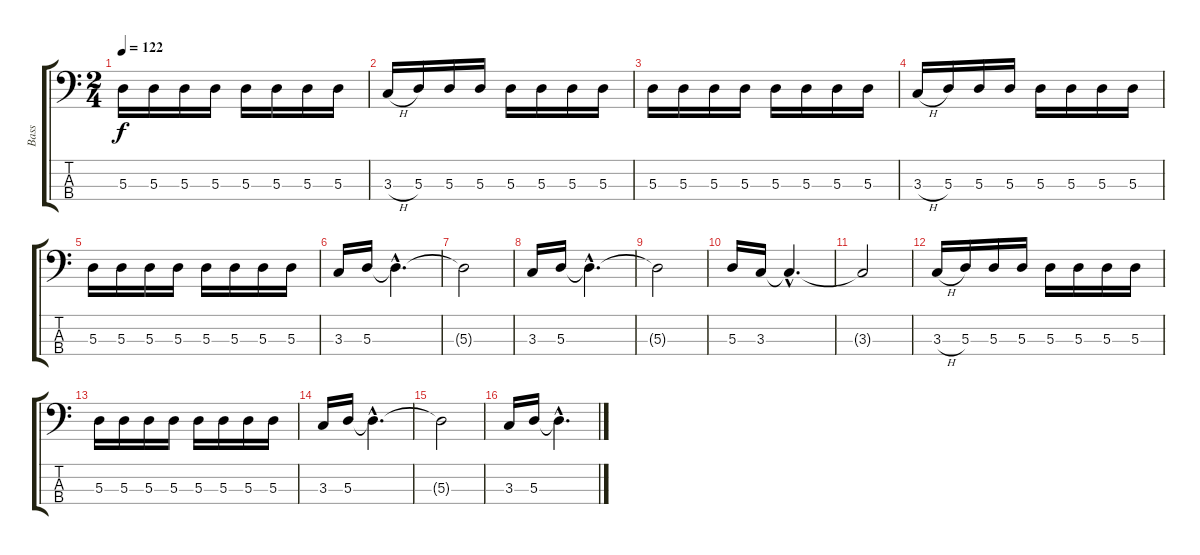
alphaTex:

\track ("Bass" "Bass") {instrument electricbassfinger}
\staff {score tabs}
\tuning (G2 D2 A1 E1) {hide}
\ts (2 4)
\tempo 122
\clef f4
\ks c
5.3.16{dy f} 5.3.16 5.3.16 5.3.16 5.3.16 5.3.16 5.3.16 5.3.16 |
3.3{h}.16 5.3.16 5.3.16 5.3.16 5.3.16 5.3.16 5.3.16 5.3.16 |
5.3.16 5.3.16 5.3.16 5.3.16 5.3.16 5.3.16 5.3.16 5.3.16 |
3.3{h}.16 5.3.16 5.3.16 5.3.16 5.3.16 5.3.16 5.3.16 5.3.16 |
5.3.16 5.3.16 5.3.16 5.3.16 5.3.16 5.3.16 5.3.16 5.3.16 |
3.3.16 5.3.16 5.3{hac t}.4{d} |
5.3{t}.2 |
3.3.16 5.3.16 5.3{hac t}.4{d} |
5.3{t}.2 |
5.3.16 3.3.16 3.3{hac t}.4{d} |
3.3{t}.2 |
3.3{h}.16 5.3.16 5.3.16 5.3.16 5.3.16 5.3.16 5.3.16 5.3.16 |
5.3.16 5.3.16 5.3.16 5.3.16 5.3.16 5.3.16 5.3.16 5.3.16 |
3.3.16 5.3.16 5.3{hac t}.4{d} |
5.3{t}.2 |
3.3.16 5.3.16 5.3{hac t}.4{d}
